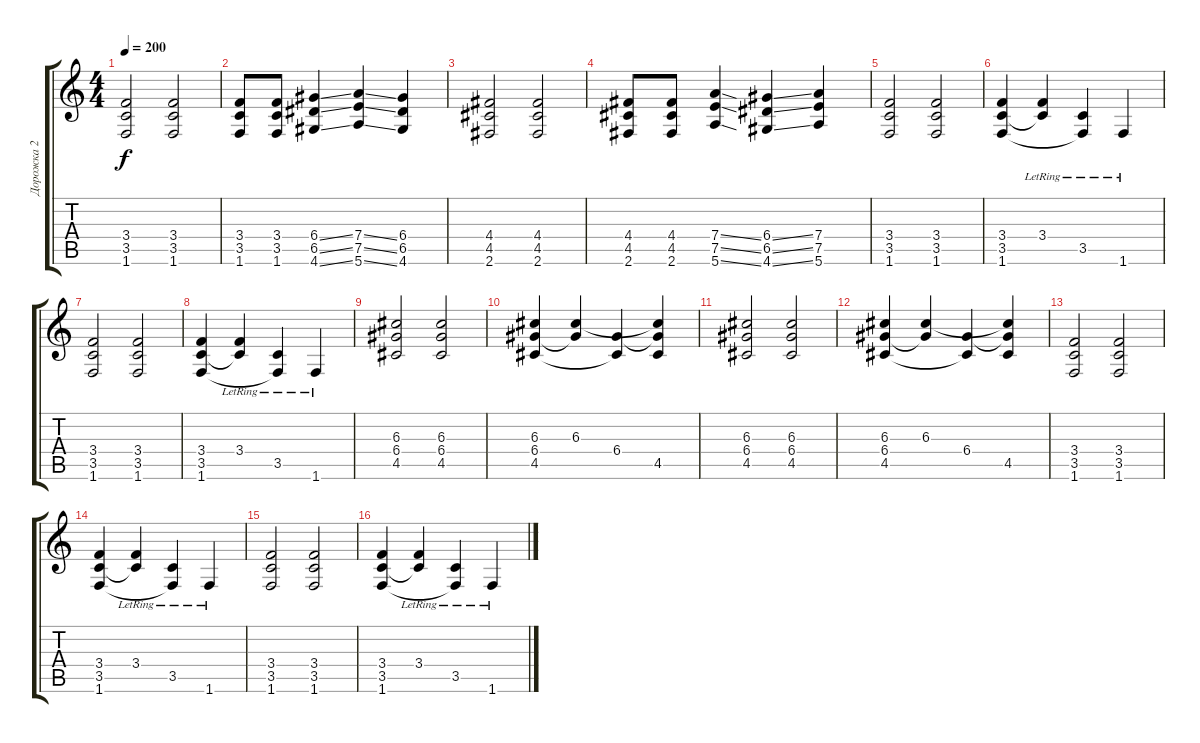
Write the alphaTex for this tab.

\track ("Дорожка 2" "Дорожка 2") {instrument distortionguitar}
\staff {score tabs}
\tuning (E4 B3 G3 D3 A2 E2) {hide}
\ts (4 4)
\tempo 200
\clef g2
\ks c
(3.4 3.5 1.6).2{dy f} (3.4 3.5 1.6).2 |
(3.4 3.5 1.6).8 (3.4 3.5 1.6).8 (6.4{ss} 6.5{ss} 4.6{ss}).4 (7.4{ss} 7.5{ss} 5.6{ss}).4 (6.4 6.5 4.6).4 |
(4.4 4.5 2.6).2 (4.4 4.5 2.6).2 |
(4.4 4.5 2.6).8 (4.4 4.5 2.6).8 (7.4{ss} 7.5{ss} 5.6{ss}).4 (6.4{ss} 6.5{ss} 4.6{ss}).4 (7.4 7.5 5.6).4 |
(3.4 3.5 1.6).2{volume 7} (3.4 3.5 1.6).2 |
(3.4 3.5 1.6).4 (3.4{lr} 3.5{t}).4 (3.5{lr} 1.6{t}).4 1.6{lr}.4 |
(3.4 3.5 1.6).2 (3.4 3.5 1.6).2 |
(3.4 3.5 1.6).4 (3.4{lr} 3.5{t}).4 (3.5{lr} 1.6{t}).4 1.6{lr}.4 |
(6.3 6.4 4.5).2 (6.3 6.4 4.5).2 |
(6.3 6.4 4.5).4 (6.3 6.4{t}).4 (6.4 4.5{t}).4 (6.3{t} 6.4{t} 4.5).4 |
(6.3 6.4 4.5).2 (6.3 6.4 4.5).2 |
(6.3 6.4 4.5).4 (6.3 6.4{t}).4 (6.4 4.5{t}).4 (6.3{t} 6.4{t} 4.5).4 |
(3.4 3.5 1.6).2 (3.4 3.5 1.6).2 |
(3.4 3.5 1.6).4 (3.4{lr} 3.5{t}).4 (3.5{lr} 1.6{t}).4 1.6{lr}.4 |
(3.4 3.5 1.6).2 (3.4 3.5 1.6).2 |
(3.4 3.5 1.6).4 (3.4{lr} 3.5{t}).4 (3.5{lr} 1.6{t}).4 1.6{lr}.4
